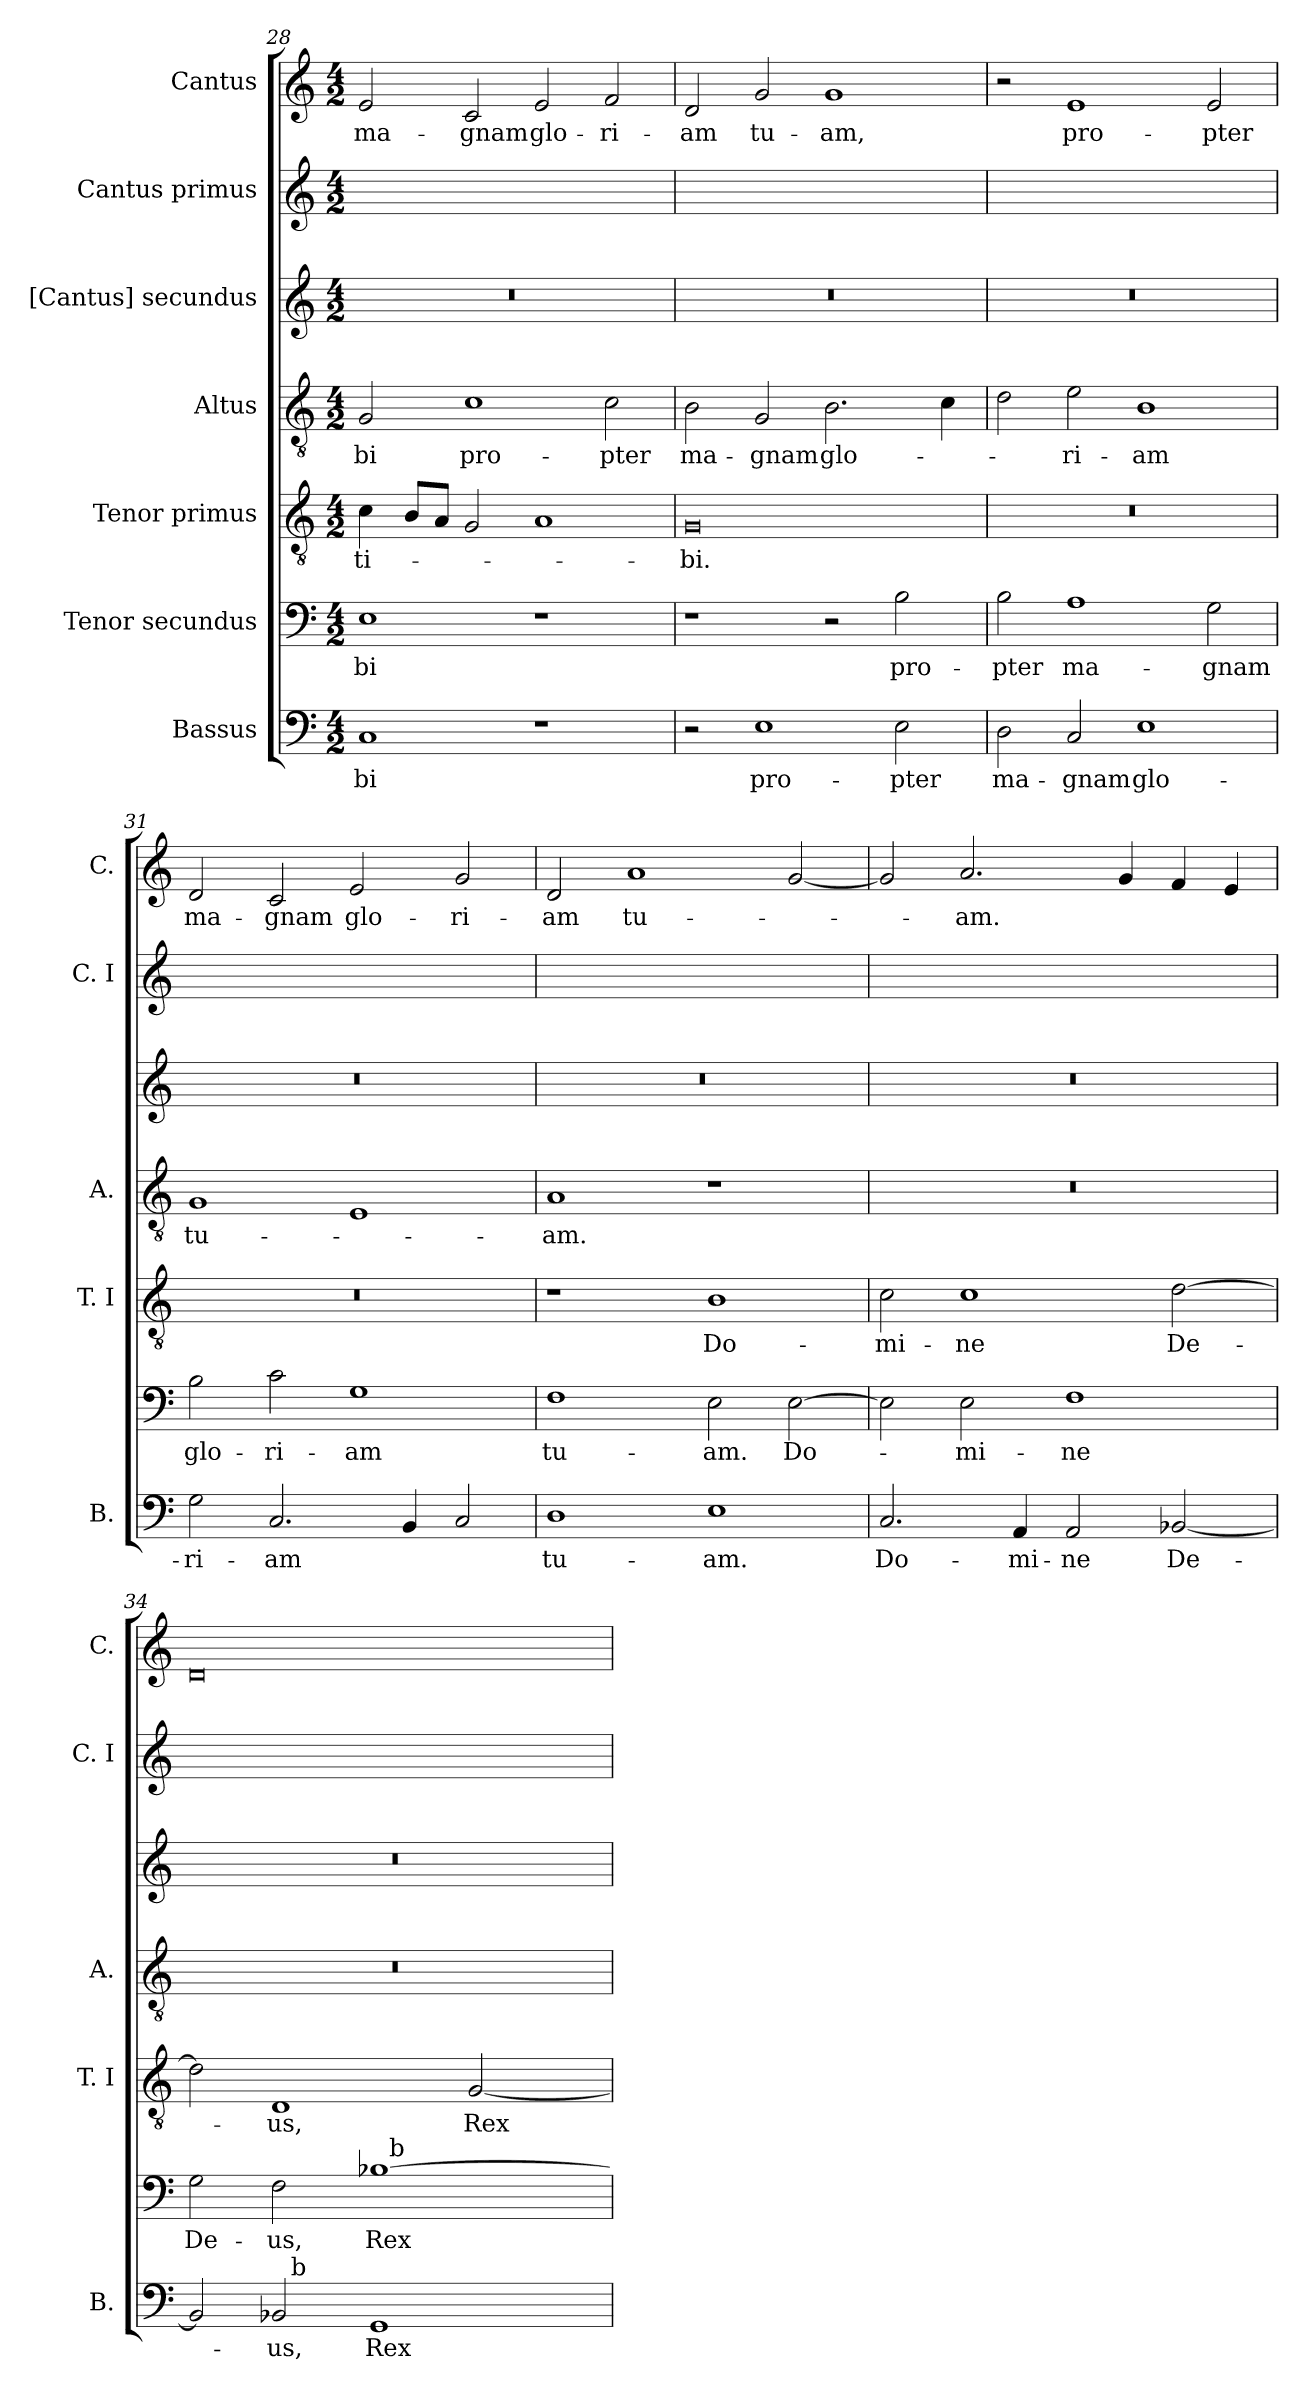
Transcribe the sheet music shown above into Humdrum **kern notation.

**kern	**text	**kern	**text	**kern	**text	**kern	**text	**kern	**kern	**kern	**text
*part7	*part7	*part6	*part6	*part5	*part5	*part4	*part4	*part3	*part2	*part1	*part1
*staff7	*staff7	*staff6	*staff6	*staff5	*staff5	*staff4	*staff4	*staff3	*staff2	*staff1	*staff1
*I"Bassus	*	*I"Tenor secundus	*	*I"Tenor primus	*	*I"Altus	*	*I"[Cantus] secundus	*I"Cantus primus	*I"Cantus	*
*I'B.	*	*	*	*I'T. I	*	*I'A.	*	*	*I'C. I	*I'C.	*
*clefF4	*	*clefF4	*	*clefGv2	*	*clefGv2	*	*clefG2	*clefG2	*clefG2	*
*	*	*	*	*ITrd7c12	*	*ITrd7c12	*	*	*	*	*
*k[]	*	*k[]	*	*k[]	*	*k[]	*	*k[]	*k[]	*k[]	*
*C:	*	*C:	*	*C:	*	*C:	*	*C:	*C:	*C:	*
*M4/2	*	*M4/2	*	*M4/2	*	*M4/2	*	*M4/2	*M4/2	*M4/2	*
=28	=28	=28	=28	=28	=28	=28	=28	=28	=28	=28	=28
!	!LO:LY:b:color=#000000	!	!	!	!	!	!	!	!	!	!
!	!	!	!LO:LY:b:color=#000000	!	!	!	!	!	!	!	!
!	!	!	!	!	!LO:LY:b:color=#000000	!	!	!	!	!	!
!	!	!	!	!	!	!	!LO:LY:b:color=#000000	!LO:N:vis=1	!LO:N:vis=1	!	!
!	!	!	!	!	!	!	!	!	!	!	!LO:LY:b:color=#000000
1Ci	-bi	1Ei	-bi	4Ci\	ti-	2GGi/	-bi	0r	0ryy	2ei/	ma-
.	.	.	.	8BBi/L	.	.	.	.	.	.	.
.	.	.	.	8AAi/J	.	.	.	.	.	.	.
!	!	!	!	!	!	!	!LO:LY:b:color=#000000	!	!	!	!
!	!	!	!	!	!	!	!	!	!	!	!LO:LY:b:color=#000000
.	.	.	.	2GGi/	.	1Ci	pro-	.	.	2ci/	-gnam
!	!	!	!	!	!	!	!	!	!	!	!LO:LY:b:color=#000000
1r	.	1r	.	1AAi	.	.	.	.	.	2ei/	glo-
!	!	!	!	!	!	!	!LO:LY:b:color=#000000	!	!	!	!
!	!	!	!	!	!	!	!	!	!	!	!LO:LY:b:color=#000000
.	.	.	.	.	.	2Ci\	-pter	.	.	2fi/	-ri-
=29	=29	=29	=29	=29	=29	=29	=29	=29	=29	=29	=29
!	!	!	!	!	!LO:LY:b:color=#000000	!	!	!	!	!	!
!	!	!	!	!	!	!	!LO:LY:b:color=#000000	!LO:N:vis=1	!LO:N:vis=1	!	!
!	!	!	!	!	!	!	!	!	!	!	!LO:LY:b:color=#000000
2r	.	1r	.	0GGi	-bi.	2BBi\	ma-	0r	0ryy	2di/	-am
!	!LO:LY:b:color=#000000	!	!	!	!	!	!	!	!	!	!
!	!	!	!	!	!	!	!LO:LY:b:color=#000000	!	!	!	!
!	!	!	!	!	!	!	!	!	!	!	!LO:LY:b:color=#000000
1Ei	pro-	.	.	.	.	2GGi/	-gnam	.	.	2gi/	tu-
!	!	!	!	!	!	!	!LO:LY:b:color=#000000	!	!	!	!
!	!	!	!	!	!	!	!	!	!	!	!LO:LY:b:color=#000000
.	.	2r	.	.	.	2.BBi\	glo-	.	.	1gi	-am,
!	!LO:LY:b:color=#000000	!	!	!	!	!	!	!	!	!	!
!	!	!	!LO:LY:b:color=#000000	!	!	!	!	!	!	!	!
2Ei\	-pter	2Bi\	pro-	.	.	.	.	.	.	.	.
.	.	.	.	.	.	4Ci\	.	.	.	.	.
=30	=30	=30	=30	=30	=30	=30	=30	=30	=30	=30	=30
!	!LO:LY:b:color=#000000	!	!	!	!	!	!	!	!	!	!
!	!	!	!LO:LY:b:color=#000000	!LO:N:vis=1	!	!	!	!LO:N:vis=1	!LO:N:vis=1	!	!
2Di\	ma-	2Bi\	-pter	0r	.	2Di\	.	0r	0ryy	2r	.
!	!LO:LY:b:color=#000000	!	!	!	!	!	!	!	!	!	!
!	!	!	!LO:LY:b:color=#000000	!	!	!	!	!	!	!	!
!	!	!	!	!	!	!	!LO:LY:b:color=#000000	!	!	!	!
!	!	!	!	!	!	!	!	!	!	!	!LO:LY:b:color=#000000
2Ci/	-gnam	1Ai	ma-	.	.	2Ei\	-ri-	.	.	1ei	pro-
!	!LO:LY:b:color=#000000	!	!	!	!	!	!	!	!	!	!
!	!	!	!	!	!	!	!LO:LY:b:color=#000000	!	!	!	!
1Ei	glo-	.	.	.	.	1BBi	-am	.	.	.	.
!	!	!	!LO:LY:b:color=#000000	!	!	!	!	!	!	!	!
!	!	!	!	!	!	!	!	!	!	!	!LO:LY:b:color=#000000
.	.	2Gi\	-gnam	.	.	.	.	.	.	2ei/	-pter
=31	=31	=31	=31	=31	=31	=31	=31	=31	=31	=31	=31
!	!LO:LY:b:color=#000000	!	!	!	!	!	!	!	!	!	!
!	!	!	!LO:LY:b:color=#000000	!LO:N:vis=1	!	!	!	!	!	!	!
!	!	!	!	!	!	!	!LO:LY:b:color=#000000	!LO:N:vis=1	!LO:N:vis=1	!	!
!	!	!	!	!	!	!	!	!	!	!	!LO:LY:b:color=#000000
2Gi\	-ri-	2Bi\	glo-	0r	.	1GGi	tu-	0r	0ryy	2di/	ma-
!	!LO:LY:b:color=#000000	!	!	!	!	!	!	!	!	!	!
!	!	!	!LO:LY:b:color=#000000	!	!	!	!	!	!	!	!
!	!	!	!	!	!	!	!	!	!	!	!LO:LY:b:color=#000000
2.Ci/	-am	2ci\	-ri-	.	.	.	.	.	.	2ci/	-gnam
!	!	!	!LO:LY:b:color=#000000	!	!	!	!	!	!	!	!
!	!	!	!	!	!	!	!	!	!	!	!LO:LY:b:color=#000000
.	.	1Gi	-am	.	.	1EEi	.	.	.	2ei/	glo-
4BBi/	.	.	.	.	.	.	.	.	.	.	.
!	!	!	!	!	!	!	!	!	!	!	!LO:LY:b:color=#000000
2Ci/	.	.	.	.	.	.	.	.	.	2gi/	-ri-
!!LO:LB:g=z
=32	=32	=32	=32	=32	=32	=32	=32	=32	=32	=32	=32
!	!LO:LY:b:color=#000000	!	!	!	!	!	!	!	!	!	!
!	!	!	!LO:LY:b:color=#000000	!	!	!	!	!	!	!	!
!	!	!	!	!	!	!	!LO:LY:b:color=#000000	!LO:N:vis=1	!LO:N:vis=1	!	!
!	!	!	!	!	!	!	!	!	!	!	!LO:LY:b:color=#000000
1Di	tu-	1Fi	tu-	1r	.	1AAi	-am.	0r	0ryy	2di/	-am
!	!	!	!	!	!	!	!	!	!	!	!LO:LY:b:color=#000000
.	.	.	.	.	.	.	.	.	.	1ai	tu-
!	!LO:LY:b:color=#000000	!	!	!	!	!	!	!	!	!	!
!	!	!	!LO:LY:b:color=#000000	!	!	!	!	!	!	!	!
!	!	!	!	!	!LO:LY:b:color=#000000	!	!	!	!	!	!
1Ei	-am.	2Ei\	-am.	1BBi	Do-	1r	.	.	.	.	.
!	!	!	!LO:LY:b:color=#000000	!	!	!	!	!	!	!	!
.	.	[2Ei\	Do-	.	.	.	.	.	.	[2gi/	.
=33	=33	=33	=33	=33	=33	=33	=33	=33	=33	=33	=33
!	!LO:LY:b:color=#000000	!	!	!	!	!	!	!	!	!	!
!	!	!	!	!	!LO:LY:b:color=#000000	!LO:N:vis=1	!	!LO:N:vis=1	!LO:N:vis=1	!	!
2.Ci/	Do-	2Ei\]	.	2Ci\	-mi-	0r	.	0r	0ryy	2gi/]	.
!	!	!	!LO:LY:b:color=#000000	!	!	!	!	!	!	!	!
!	!	!	!	!	!LO:LY:b:color=#000000	!	!	!	!	!	!
!	!	!	!	!	!	!	!	!	!	!	!LO:LY:b:color=#000000
.	.	2Ei\	-mi-	1Ci	-ne	.	.	.	.	2.ai/	-am.
!	!LO:LY:b:color=#000000	!	!	!	!	!	!	!	!	!	!
4AAi/	-mi-	.	.	.	.	.	.	.	.	.	.
!	!LO:LY:b:color=#000000	!	!	!	!	!	!	!	!	!	!
!	!	!	!LO:LY:b:color=#000000	!	!	!	!	!	!	!	!
2AAi/	-ne	1Fi	-ne	.	.	.	.	.	.	.	.
.	.	.	.	.	.	.	.	.	.	4gi/	.
!	!LO:LY:b:color=#000000	!	!	!	!	!	!	!	!	!	!
!	!	!	!	!	!LO:LY:b:color=#000000	!	!	!	!	!	!
[2BB-Xi/	De-	.	.	[2Di\	De-	.	.	.	.	4fi/	.
.	.	.	.	.	.	.	.	.	.	4ei/	.
=34	=34	=34	=34	=34	=34	=34	=34	=34	=34	=34	=34
!	!	!	!LO:LY:b:color=#000000	!	!	!LO:N:vis=1	!	!LO:N:vis=1	!LO:N:vis=1	!	!
*^	*	*^	*	*	*	*	*	*	*	*	*
2BB-i/]	2ryy	.	2Gi\	1ryy	De-	2Di\]	.	0r	.	0r	0ryy	0di	.
!	!	!LO:LY:b:color=#000000	!	!	!	!	!	!	!	!	!	!	!
!	!	!	!	!	!LO:LY:b:color=#000000	!	!	!	!	!	!	!	!
!	!	!	!	!	!	!	!LO:LY:b:color=#000000	!	!	!	!	!	!
2BB-i/	32ryy	-us,	2Fi\	.	-us,	1DDi	-us,	.	.	.	.	.	.
.	256ryy	.	.	.	.	.	.	.	.	.	.	.	.
!	!LO:TX:a:t=b	!	!	!	!	!	!	!	!	!	!	!	!
.	1ryy	.	.	.	.	.	.	.	.	.	.	.	.
!	!	!LO:LY:b:color=#000000	!	!	!	!	!	!	!	!	!	!	!
!	!	!	!	!	!LO:LY:b:color=#000000	!	!	!	!	!	!	!	!
1GGi	.	Rex	[1B-i	32ryy	Rex	.	.	.	.	.	.	.	.
.	.	.	.	256ryy	.	.	.	.	.	.	.	.	.
!	!	!	!	!LO:TX:a:t=b	!	!	!	!	!	!	!	!	!
.	.	.	.	2ryy	.	.	.	.	.	.	.	.	.
!	!	!	!	!	!	!	!LO:LY:b:color=#000000	!	!	!	!	!	!
.	.	.	.	.	.	[2GGi/	Rex	.	.	.	.	.	.
.	4ryy	.	.	4ryy	.	.	.	.	.	.	.	.	.
.	8ryy	.	.	8ryy	.	.	.	.	.	.	.	.	.
.	16ryy	.	.	16ryy	.	.	.	.	.	.	.	.	.
.	64..ryy	.	.	64..ryy	.	.	.	.	.	.	.	.	.
*v	*v	*	*	*	*	*	*	*	*	*	*	*	*
*	*	*v	*v	*	*	*	*	*	*	*	*	*
=	=	=	=	=	=	=	=	=	=	=	=
*-	*-	*-	*-	*-	*-	*-	*-	*-	*-	*-	*-
